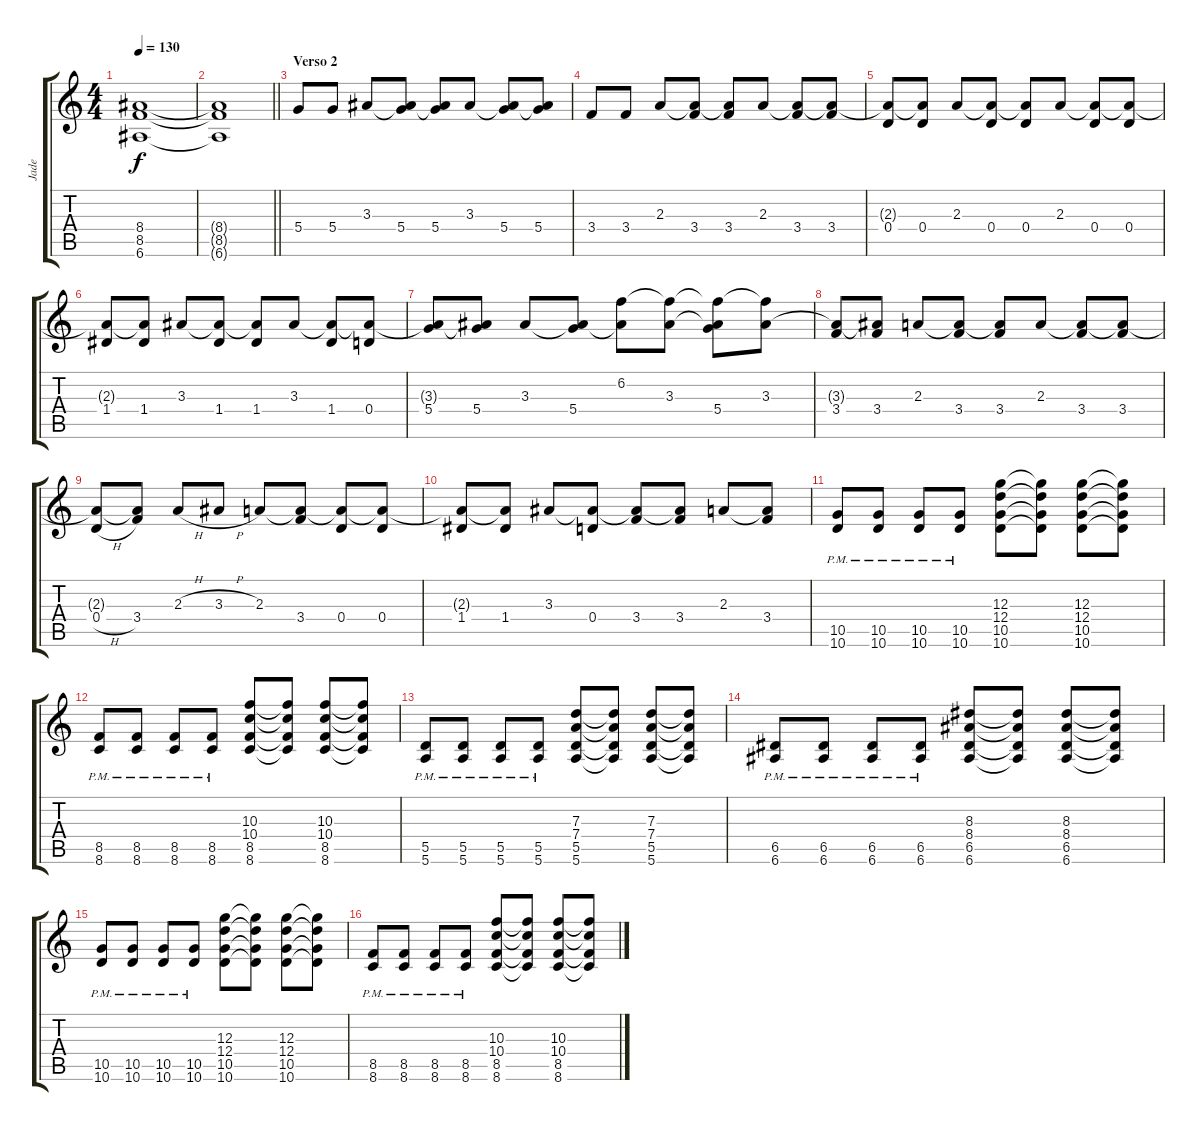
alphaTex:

\track ("Jade" "Jade") {instrument electricguitarjazz}
\staff {score tabs}
\tuning (E4 B3 G3 D3 A2 E2) {hide}
\ts (4 4)
\tempo 130
\clef g2
\ks c
(8.4 8.5 6.6).1{dy f} |
\barLineRight lightlight
(8.4{t} 8.5{t} 6.6{t}).1 |
\section ("" "Verso 2")
5.4.8 5.4.8 3.3.8 (3.3{t} 5.4).8 (3.3{t} 5.4).8 3.3.8 (3.3{t} 5.4).8 (3.3{t} 5.4).8 |
3.4.8 3.4.8 2.3.8 (2.3{t} 3.4).8 (2.3{t} 3.4).8 2.3.8 (2.3{t} 3.4).8 (2.3{t} 3.4).8 |
(2.3{t} 0.4).8 (2.3{t} 0.4).8 2.3.8 (2.3{t} 0.4).8 (2.3{t} 0.4).8 2.3.8 (2.3{t} 0.4).8 (2.3{t} 0.4).8 |
(2.3{t} 1.4).8 (2.3{t} 1.4).8 3.3.8 (3.3{t} 1.4).8 (3.3{t} 1.4).8 3.3.8 (3.3{t} 1.4).8 (3.3{t} 0.4).8 |
(3.3{t} 5.4).8 (3.3{t} 5.4).8 3.3.8 (3.3{t} 5.4).8 (6.2 3.3{t}).8 (6.2{t} 3.3).8 (6.2{t} 3.3{t} 5.4).8 (6.2{t} 3.3).8 |
(3.3{t} 3.4).8 (3.3{t} 3.4).8 2.3.8 (2.3{t} 3.4).8 (2.3{t} 3.4).8 2.3.8 (2.3{t} 3.4).8 (2.3{t} 3.4).8 |
(2.3{t} 0.4{h}).8 (2.3{t} 3.4).8 2.3{h}.8 3.3{h}.8 2.3.8 (2.3{t} 3.4).8 (2.3{t} 0.4).8 (2.3{t} 0.4).8 |
(2.3{t} 1.4).8 (2.3{t} 1.4).8 3.3.8 (3.3{t} 0.4).8 (3.3{t} 3.4).8 (3.3{t} 3.4).8 2.3.8 (2.3{t} 3.4).8 |
(10.5{pm} 10.6{pm}).8 (10.5{pm} 10.6{pm}).8 (10.5{pm} 10.6{pm}).8 (10.5{pm} 10.6{pm}).8 (12.3 12.4 10.5 10.6).8 (12.3{t} 12.4{t} 10.5{t} 10.6{t}).8 (12.3 12.4 10.5 10.6).8 (12.3{t} 12.4{t} 10.5{t} 10.6{t}).8 |
(8.5{pm} 8.6{pm}).8 (8.5{pm} 8.6{pm}).8 (8.5{pm} 8.6{pm}).8 (8.5{pm} 8.6{pm}).8 (10.3 10.4 8.5 8.6).8 (10.3{t} 10.4{t} 8.5{t} 8.6{t}).8 (10.3 10.4 8.5 8.6).8 (10.3{t} 10.4{t} 8.5{t} 8.6{t}).8 |
(5.5{pm} 5.6{pm}).8 (5.5{pm} 5.6{pm}).8 (5.5{pm} 5.6{pm}).8 (5.5{pm} 5.6{pm}).8 (7.3 7.4 5.5 5.6).8 (7.3{t} 7.4{t} 5.5{t} 5.6{t}).8 (7.3 7.4 5.5 5.6).8 (7.3{t} 7.4{t} 5.5{t} 5.6{t}).8 |
(6.5{pm} 6.6{pm}).8 (6.5{pm} 6.6{pm}).8 (6.5{pm} 6.6{pm}).8 (6.5{pm} 6.6{pm}).8 (8.3 8.4 6.5 6.6).8 (8.3{t} 8.4{t} 6.5{t} 6.6{t}).8 (8.3 8.4 6.5 6.6).8 (8.3{t} 8.4{t} 6.5{t} 6.6{t}).8 |
(10.5{pm} 10.6{pm}).8 (10.5{pm} 10.6{pm}).8 (10.5{pm} 10.6{pm}).8 (10.5{pm} 10.6{pm}).8 (12.3 12.4 10.5 10.6).8 (12.3{t} 12.4{t} 10.5{t} 10.6{t}).8 (12.3 12.4 10.5 10.6).8 (12.3{t} 12.4{t} 10.5{t} 10.6{t}).8 |
(8.5{pm} 8.6{pm}).8 (8.5{pm} 8.6{pm}).8 (8.5{pm} 8.6{pm}).8 (8.5{pm} 8.6{pm}).8 (10.3 10.4 8.5 8.6).8 (10.3{t} 10.4{t} 8.5{t} 8.6{t}).8 (10.3 10.4 8.5 8.6).8 (10.3{t} 10.4{t} 8.5{t} 8.6{t}).8
